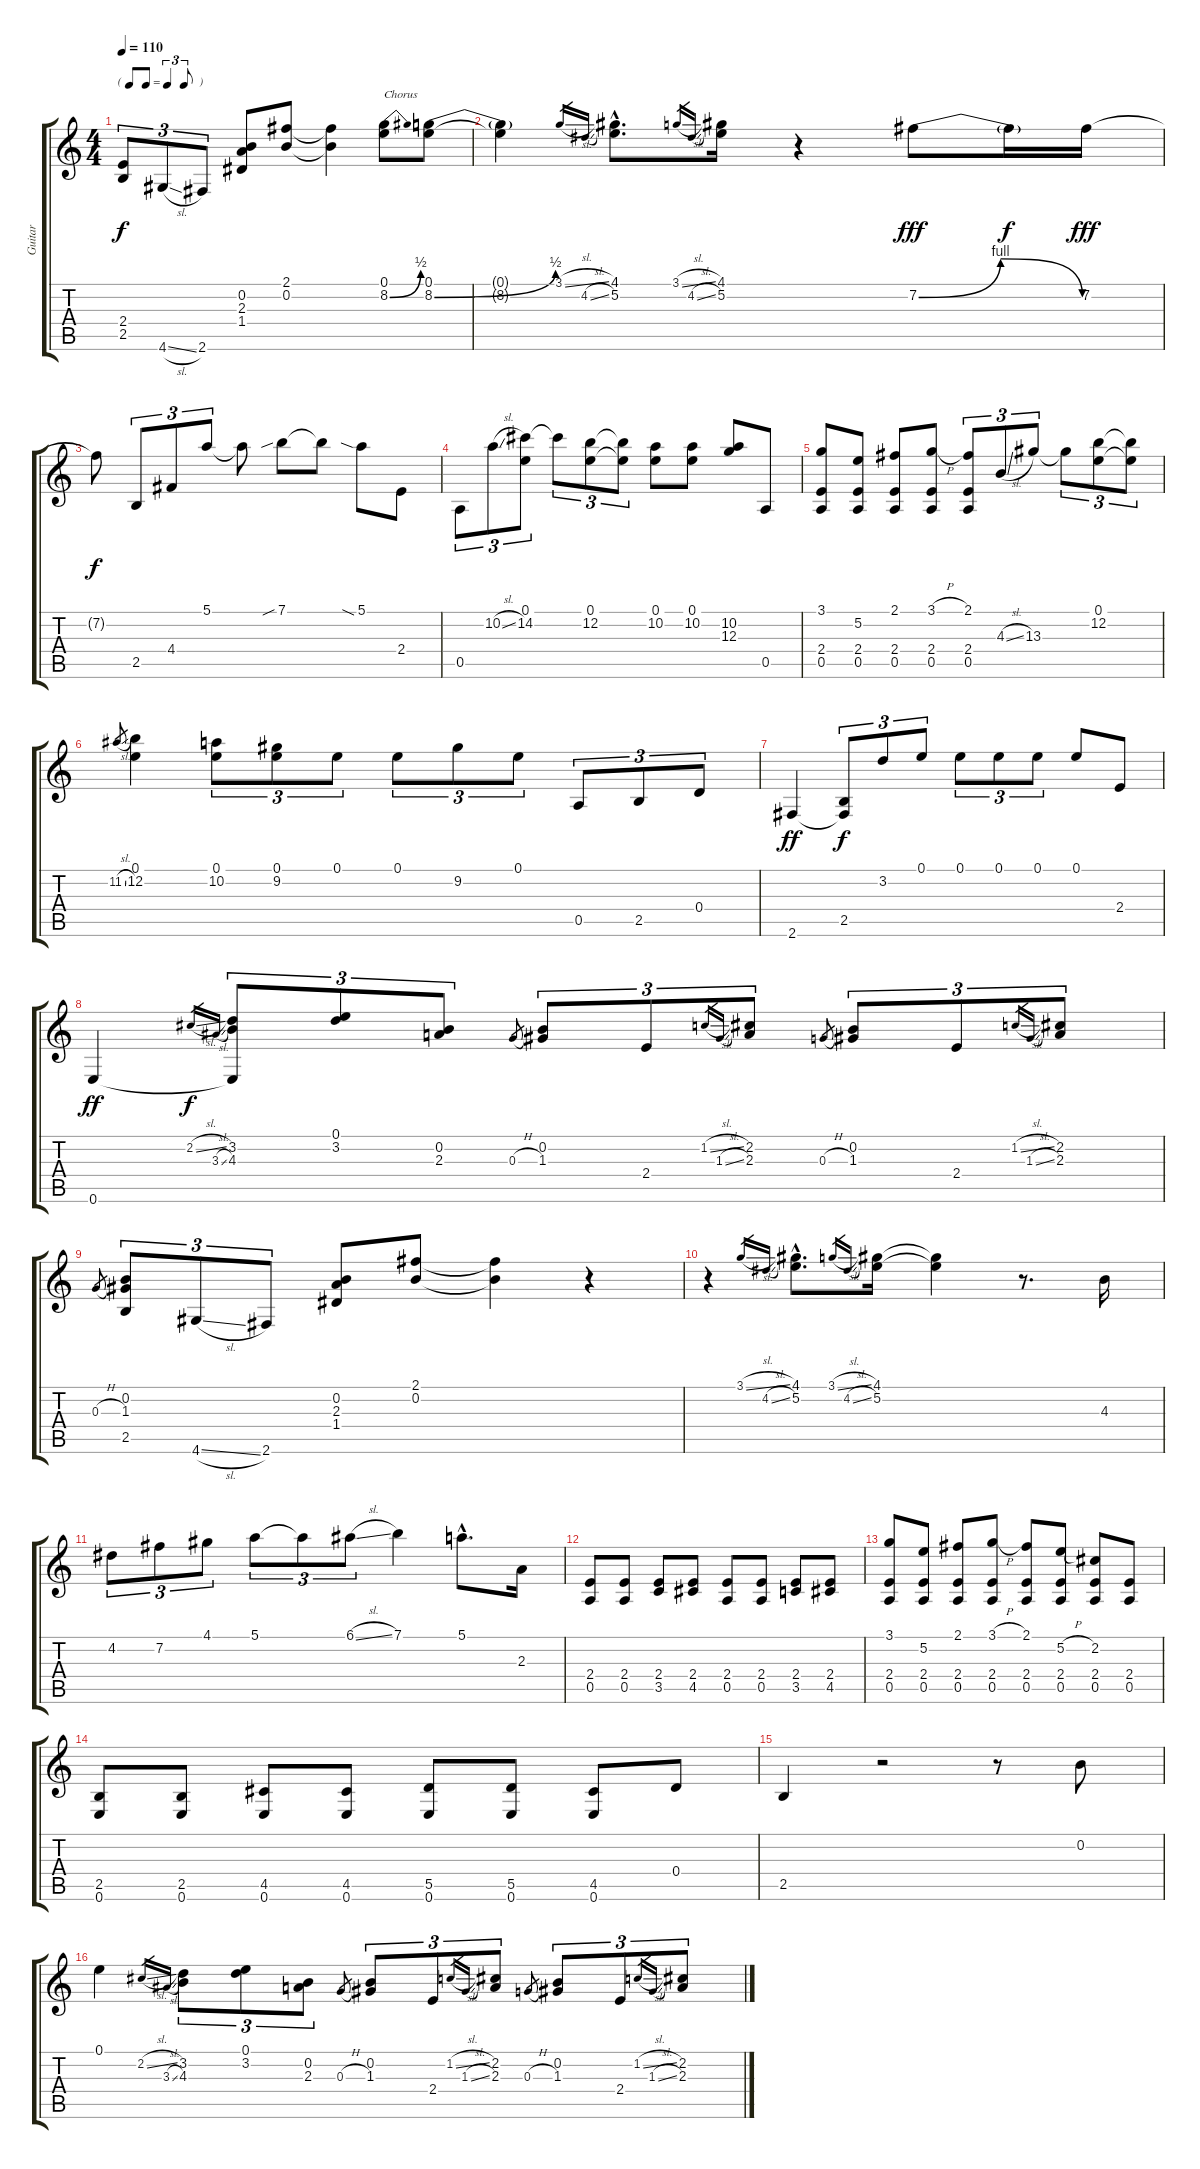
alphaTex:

\track ("Guitar" "Guitar") {instrument acousticguitarsteel}
\staff {score tabs}
\tuning (E4 B3 G3 D3 A2 E2) {hide}
\ts (4 4)
\tf triplet8th
\tempo 110
\clef g2
\ks c
(2.4 2.5).8{tu (3 2) dy f} 4.6{sl}.8{tu (3 2)} 2.6.8{tu (3 2)} (0.2 2.3 1.4).8 (2.1 0.2).8 (2.1{t} 0.2{t}).4 (0.1 8.2{be (bend 0 0 60 2)}).8{txt "Chorus"} (0.1 8.2{be (bend 0 0 60 2)}).8 |
(0.1{t} 8.2{t}).4 3.1{sl}.16{gr} 4.2{sl}.16{gr} (4.1{hac} 5.2{hac}).8{d} 3.1{sl}.16{gr} 4.2{sl}.16{gr} (4.1 5.2).16 r.4 7.2{be (bendrelease 0 0 30 4 30 4 60 0)}.8{dy fff} 7.2{t}.16{dy f} 7.2.16{dy fff} |
7.2{t}.8{dy f} 2.5.8{tu (3 2)} 4.4.8{tu (3 2)} 5.1.8{tu (3 2)} 5.1{t}.8 7.1{sib}.8 7.1{t}.8 5.1{sia}.8 2.4.8 |
0.5.8{tu (3 2)} 10.2{sl}.8{tu (3 2)} (0.1 14.2).8{tu (3 2)} 14.2{t}.8{tu (3 2)} (0.1 12.2).8{tu (3 2)} (0.1{t} 12.2{t}).8{tu (3 2)} (0.1 10.2).8 (0.1 10.2).8 (10.2 12.3).8 0.5.8 |
(3.1 2.4 0.5).8 (5.2 2.4 0.5).8 (2.1 2.4 0.5).8 (3.1{h} 2.4 0.5).8 (2.1 2.4 0.5).8{tu (3 2)} 4.3{sl}.8{tu (3 2)} 13.3.8{tu (3 2)} 13.3{t}.8{tu (3 2)} (0.1 12.2).8{tu (3 2)} (0.1{t} 12.2{t}).8{tu (3 2)} |
11.2{sl}.8{gr} (0.1 12.2).4 (0.1 10.2).8{tu (3 2)} (0.1 9.2).8{tu (3 2)} 0.1.8{tu (3 2)} 0.1.8{tu (3 2)} 9.2.8{tu (3 2)} 0.1.8{tu (3 2)} 0.5.8{tu (3 2)} 2.5.8{tu (3 2)} 0.4.8{tu (3 2)} |
2.6.4{dy ff} (2.5 2.6{t}).8{tu (3 2) dy f} 3.2.8{tu (3 2)} 0.1.8{tu (3 2)} 0.1.8{tu (3 2)} 0.1.8{tu (3 2)} 0.1.8{tu (3 2)} 0.1.8 2.4.8 |
0.6.4{dy ff} 2.2{sl}.16{gr dy f} 3.3{sl}.16{gr} (3.2 4.3 0.6{t}).8{tu (3 2)} (0.1 3.2).8{tu (3 2)} (0.2 2.3).8{tu (3 2)} 0.3{h}.8{gr} (0.2 1.3).8{tu (3 2)} 2.4.8{tu (3 2)} 1.2{sl}.16{gr} 1.3{sl}.16{gr} (2.2 2.3).8{tu (3 2)} 0.3{h}.8{gr} (0.2 1.3).8{tu (3 2)} 2.4.8{tu (3 2)} 1.2{sl}.16{gr} 1.3{sl}.16{gr} (2.2 2.3).8{tu (3 2)} |
0.3{h}.8{gr} (0.2 1.3 2.5).8{tu (3 2)} 4.6{sl}.8{tu (3 2)} 2.6.8{tu (3 2)} (0.2 2.3 1.4).8 (2.1 0.2).8 (2.1{t} 0.2{t}).4 r.4 |
r.4 3.1{sl}.16{gr} 4.2{sl}.16{gr} (4.1{hac} 5.2{hac}).8{d} 3.1{sl}.16{gr} 4.2{sl}.16{gr} (4.1 5.2).16 (4.1{t} 5.2{t}).4 r.8{d} 4.3.16 |
4.2.8{tu (3 2)} 7.2.8{tu (3 2)} 4.1.8{tu (3 2)} 5.1.8{tu (3 2)} 5.1{t}.8{tu (3 2)} 6.1{sl}.8{tu (3 2)} 7.1.4 5.1{hac}.8{d} 2.3.16 |
(2.4 0.5).8 (2.4 0.5).8 (2.4 3.5).8 (2.4 4.5).8 (2.4 0.5).8 (2.4 0.5).8 (2.4 3.5).8 (2.4 4.5).8 |
(3.1 2.4 0.5).8 (5.2 2.4 0.5).8 (2.1 2.4 0.5).8 (3.1{h} 2.4 0.5).8 (2.1 2.4 0.5).8 (5.2{h} 2.4 0.5).8 (2.2 2.4 0.5).8 (2.4 0.5).8 |
(2.5 0.6).8 (2.5 0.6).8 (4.5 0.6).8 (4.5 0.6).8 (5.5 0.6).8 (5.5 0.6).8 (4.5 0.6).8 0.4.8 |
2.5.4 r.2 r.8 0.2.8 |
0.1.4 2.2{sl}.16{gr} 3.3{sl}.16{gr} (3.2 4.3).8{tu (3 2)} (0.1 3.2).8{tu (3 2)} (0.2 2.3).8{tu (3 2)} 0.3{h}.8{gr} (0.2 1.3).8{tu (3 2)} 2.4.8{tu (3 2)} 1.2{sl}.16{gr} 1.3{sl}.16{gr} (2.2 2.3).8{tu (3 2)} 0.3{h}.8{gr} (0.2 1.3).8{tu (3 2)} 2.4.8{tu (3 2)} 1.2{sl}.16{gr} 1.3{sl}.16{gr} (2.2 2.3).8{tu (3 2)}
